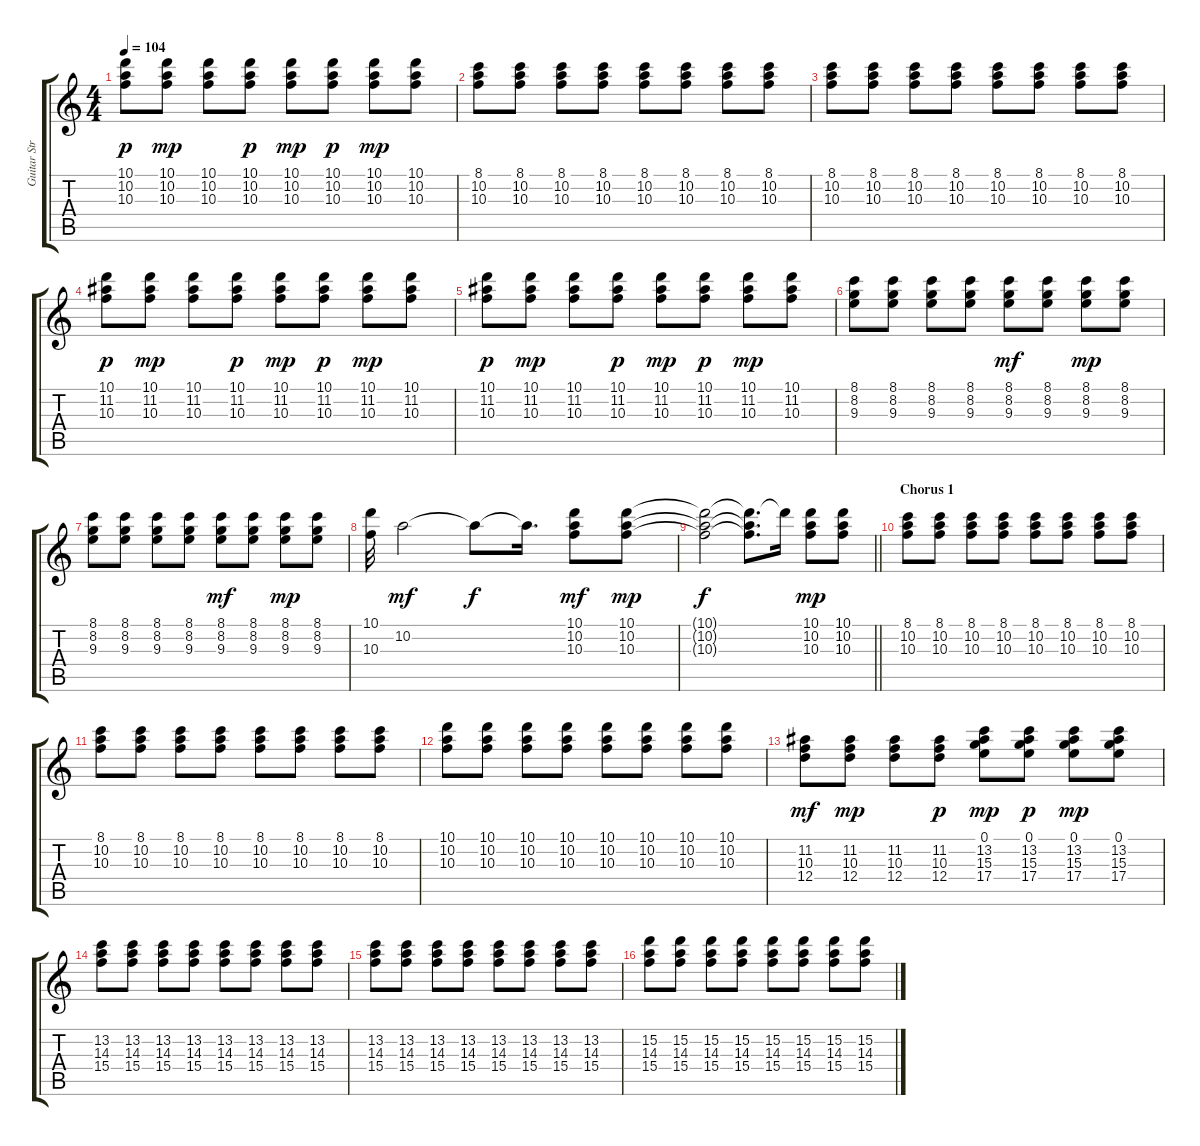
\track ("Guitar Strums" "Guitar Str") {instrument electricguitarjazz}
\staff {score tabs}
\tuning (E4 B3 G3 D3 A2 E2) {hide}
\ts (4 4)
\tempo 104
\clef g2
\ks c
(10.1 10.2 10.3).8{dy p} (10.1 10.2 10.3).8{dy mp} (10.1 10.2 10.3).8 (10.1 10.2 10.3).8{dy p} (10.1 10.2 10.3).8{dy mp} (10.1 10.2 10.3).8{dy p} (10.1 10.2 10.3).8{dy mp} (10.1 10.2 10.3).8 |
(8.1 10.2 10.3).8 (8.1 10.2 10.3).8 (8.1 10.2 10.3).8 (8.1 10.2 10.3).8 (8.1 10.2 10.3).8 (8.1 10.2 10.3).8 (8.1 10.2 10.3).8 (8.1 10.2 10.3).8 |
(8.1 10.2 10.3).8 (8.1 10.2 10.3).8 (8.1 10.2 10.3).8 (8.1 10.2 10.3).8 (8.1 10.2 10.3).8 (8.1 10.2 10.3).8 (8.1 10.2 10.3).8 (8.1 10.2 10.3).8 |
(10.1 11.2 10.3).8{dy p} (10.1 11.2 10.3).8{dy mp} (10.1 11.2 10.3).8 (10.1 11.2 10.3).8{dy p} (10.1 11.2 10.3).8{dy mp} (10.1 11.2 10.3).8{dy p} (10.1 11.2 10.3).8{dy mp} (10.1 11.2 10.3).8 |
(10.1 11.2 10.3).8{dy p} (10.1 11.2 10.3).8{dy mp} (10.1 11.2 10.3).8 (10.1 11.2 10.3).8{dy p} (10.1 11.2 10.3).8{dy mp} (10.1 11.2 10.3).8{dy p} (10.1 11.2 10.3).8{dy mp} (10.1 11.2 10.3).8 |
(8.1 8.2 9.3).8 (8.1 8.2 9.3).8 (8.1 8.2 9.3).8 (8.1 8.2 9.3).8 (8.1 8.2 9.3).8{dy mf} (8.1 8.2 9.3).8 (8.1 8.2 9.3).8{dy mp} (8.1 8.2 9.3).8 |
(8.1 8.2 9.3).8 (8.1 8.2 9.3).8 (8.1 8.2 9.3).8 (8.1 8.2 9.3).8 (8.1 8.2 9.3).8{dy mf} (8.1 8.2 9.3).8 (8.1 8.2 9.3).8{dy mp} (8.1 8.2 9.3).8 |
(10.1 10.3).32 10.2.2{dy mf} 10.2{t}.8{dy f} 10.2{t}.16{d} (10.1 10.2 10.3).8{dy mf} (10.1 10.2 10.3).8{dy mp} |
\barLineRight lightlight
(10.1{t} 10.2{t} 10.3{t}).2{dy f} (10.1{t} 10.2{t} 10.3{t}).8{d} 10.1{t}.16 (10.1 10.2 10.3).8{dy mp} (10.1 10.2 10.3).8 |
\section ("" "Chorus 1")
(8.1 10.2 10.3).8 (8.1 10.2 10.3).8 (8.1 10.2 10.3).8 (8.1 10.2 10.3).8 (8.1 10.2 10.3).8 (8.1 10.2 10.3).8 (8.1 10.2 10.3).8 (8.1 10.2 10.3).8 |
(8.1 10.2 10.3).8 (8.1 10.2 10.3).8 (8.1 10.2 10.3).8 (8.1 10.2 10.3).8 (8.1 10.2 10.3).8 (8.1 10.2 10.3).8 (8.1 10.2 10.3).8 (8.1 10.2 10.3).8 |
(10.1 10.2 10.3).8 (10.1 10.2 10.3).8 (10.1 10.2 10.3).8 (10.1 10.2 10.3).8 (10.1 10.2 10.3).8 (10.1 10.2 10.3).8 (10.1 10.2 10.3).8 (10.1 10.2 10.3).8 |
(11.2 10.3 12.4).8{dy mf} (11.2 10.3 12.4).8{dy mp} (11.2 10.3 12.4).8 (11.2 10.3 12.4).8{dy p} (0.1 13.2 15.3 17.4).8{dy mp} (0.1 13.2 15.3 17.4).8{dy p} (0.1 13.2 15.3 17.4).8{dy mp} (0.1 13.2 15.3 17.4).8 |
(13.2 14.3 15.4).8 (13.2 14.3 15.4).8 (13.2 14.3 15.4).8 (13.2 14.3 15.4).8 (13.2 14.3 15.4).8 (13.2 14.3 15.4).8 (13.2 14.3 15.4).8 (13.2 14.3 15.4).8 |
(13.2 14.3 15.4).8 (13.2 14.3 15.4).8 (13.2 14.3 15.4).8 (13.2 14.3 15.4).8 (13.2 14.3 15.4).8 (13.2 14.3 15.4).8 (13.2 14.3 15.4).8 (13.2 14.3 15.4).8 |
(15.2 14.3 15.4).8 (15.2 14.3 15.4).8 (15.2 14.3 15.4).8 (15.2 14.3 15.4).8 (15.2 14.3 15.4).8 (15.2 14.3 15.4).8 (15.2 14.3 15.4).8 (15.2 14.3 15.4).8
